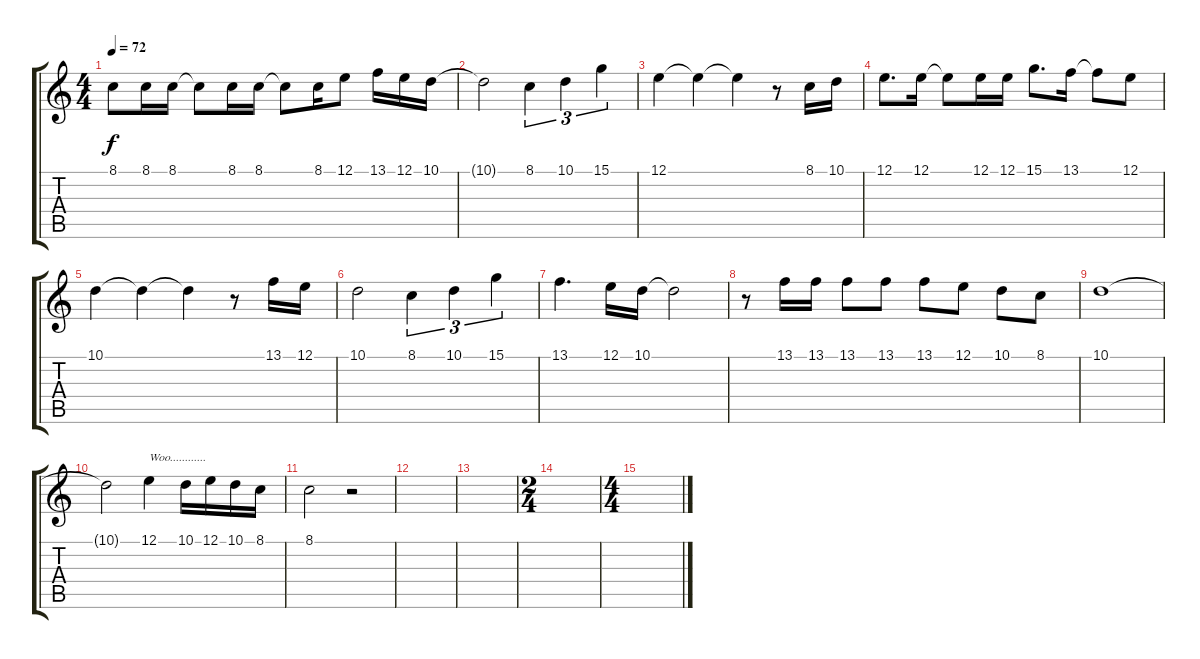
\track "" {instrument voiceoohs}
\staff {score tabs}
\tuning (E4 B3 G3 D3 A2 E2) {hide}
\ts (4 4)
\tempo 72
\clef g2
\ks c
8.1.8{txt "" dy f} 8.1.16{txt ""} 8.1.16{txt ""} 8.1{t}.8 8.1.16{txt ""} 8.1.16{txt ""} 8.1{t}.8 8.1.16{txt ""} 12.1.8{txt ""} 13.1.16{txt ""} 12.1.16{txt ""} 10.1.16 |
10.1{t}.2 8.1.4{tu (3 2) txt ""} 10.1.4{tu (3 2) txt ""} 15.1.4{tu (3 2) txt ""} |
12.1.4{txt ""} 12.1{t}.4 12.1{t}.4 r.8 8.1.16{txt ""} 10.1.16{txt ""} |
12.1.8{d txt ""} 12.1.16{txt ""} 12.1{t}.8 12.1.16{txt ""} 12.1.16{txt ""} 15.1.8{d txt ""} 13.1.16{txt ""} 13.1{t}.8 12.1.8{txt ""} |
10.1.4{txt ""} 10.1{t}.4 10.1{t}.4 r.8 13.1.16 12.1.16 |
10.1.2 8.1.4{tu (3 2) txt ""} 10.1.4{tu (3 2) txt ""} 15.1.4{tu (3 2) txt ""} |
13.1.4{d txt ""} 12.1.16 10.1.16 10.1{t}.2 |
r.8 13.1.16{txt ""} 13.1.16{txt ""} 13.1.8{txt ""} 13.1.8{txt ""} 13.1.8{txt ""} 12.1.8{txt ""} 10.1.8{txt ""} 8.1.8{txt ""} |
10.1.1{txt ""} |
10.1{t}.2 12.1.4{txt "Woo............"} 10.1.16 12.1.16 10.1.16 8.1.16 |
8.1.2 r.2 |
|
|
\ts (2 4)
|
\ts (4 4)
